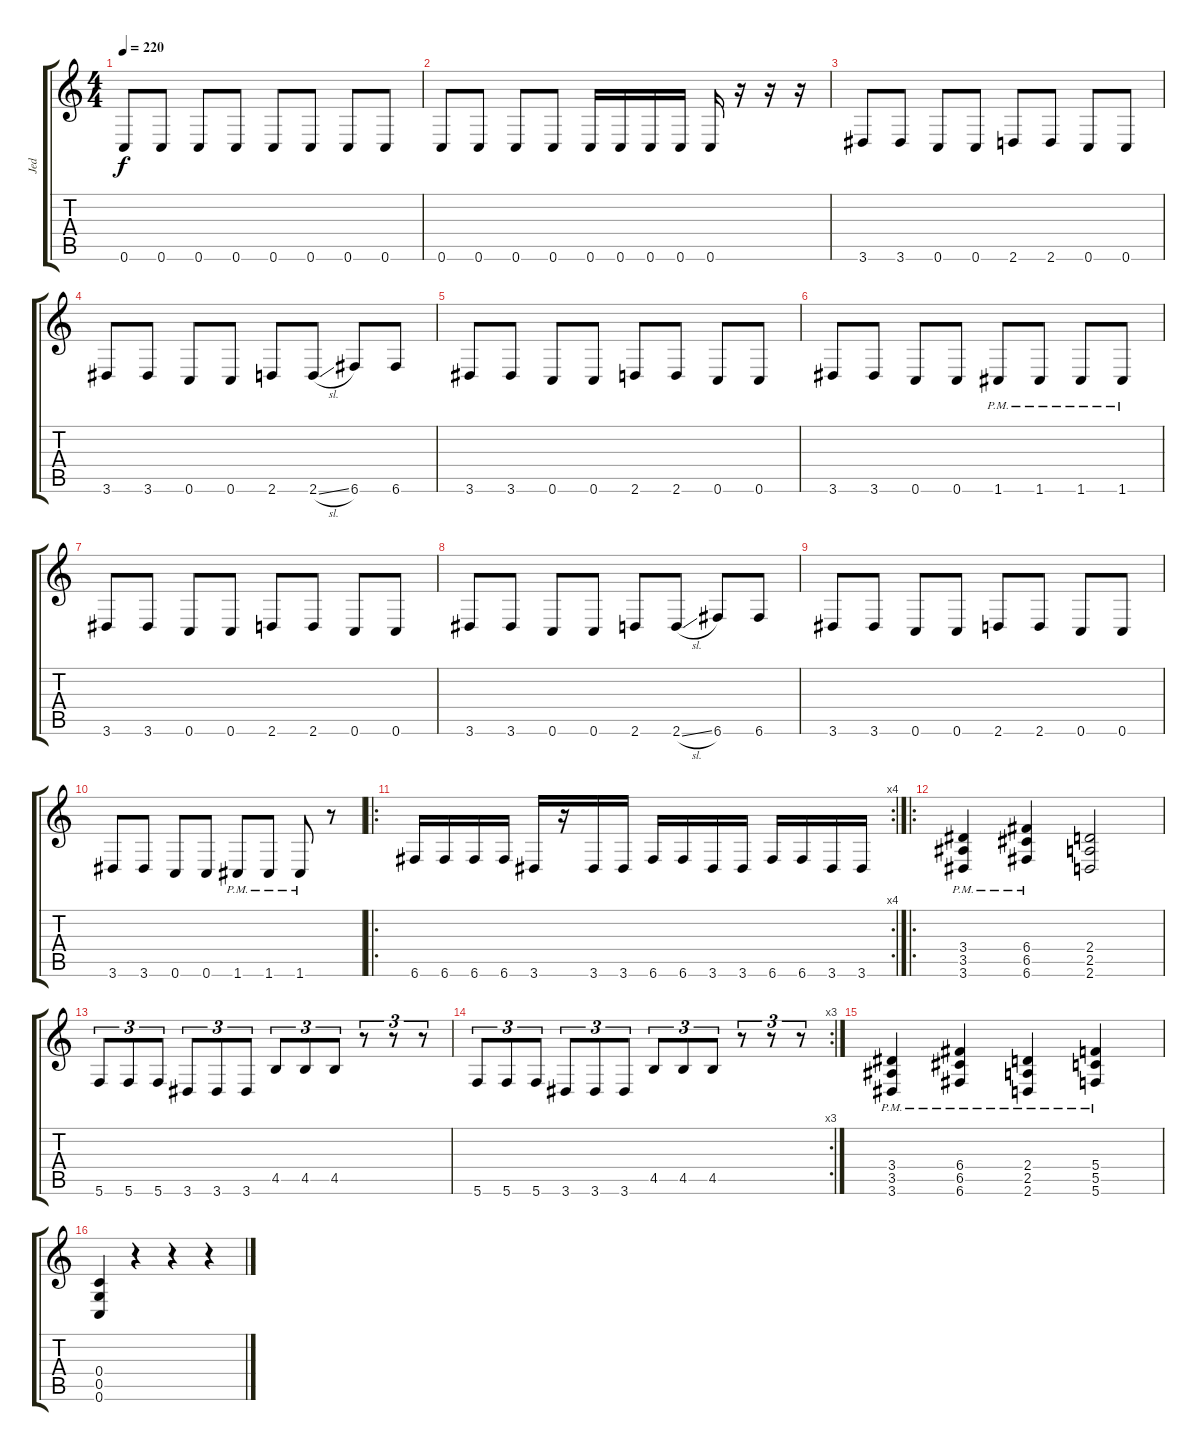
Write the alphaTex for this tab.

\track ("Jed" "Jed") {instrument distortionguitar}
\staff {score tabs}
\tuning (E4 C4 G3 C3 G2 C2) {hide}
\ts (4 4)
\tempo 220
\clef g2
\ks c
0.6.8{dy f} 0.6.8 0.6.8 0.6.8 0.6.8 0.6.8 0.6.8 0.6.8 |
0.6.8 0.6.8 0.6.8 0.6.8 0.6.16 0.6.16 0.6.16 0.6.16 0.6.16 r.16 r.16 r.16 |
3.6.8 3.6.8 0.6.8 0.6.8 2.6.8 2.6.8 0.6.8 0.6.8 |
3.6.8 3.6.8 0.6.8 0.6.8 2.6.8 2.6{sl}.8 6.6.8 6.6.8 |
3.6.8 3.6.8 0.6.8 0.6.8 2.6.8 2.6.8 0.6.8 0.6.8 |
3.6.8 3.6.8 0.6.8 0.6.8 1.6{pm}.8 1.6{pm}.8 1.6{pm}.8 1.6{pm}.8 |
3.6.8 3.6.8 0.6.8 0.6.8 2.6.8 2.6.8 0.6.8 0.6.8 |
3.6.8 3.6.8 0.6.8 0.6.8 2.6.8 2.6{sl}.8 6.6.8 6.6.8 |
3.6.8 3.6.8 0.6.8 0.6.8 2.6.8 2.6.8 0.6.8 0.6.8 |
3.6.8 3.6.8 0.6.8 0.6.8 1.6{pm}.8 1.6{pm}.8 1.6{pm}.8 r.8 |
\ro
\rc 4
6.6.16 6.6.16 6.6.16 6.6.16 3.6.16 r.16 3.6.16 3.6.16 6.6.16 6.6.16 3.6.16 3.6.16 6.6.16 6.6.16 3.6.16 3.6.16 |
\ro
(3.4{pm} 3.5{pm} 3.6{pm}).4 (6.4{pm} 6.5{pm} 6.6{pm}).4 (2.4 2.5 2.6).2 |
5.6.8{tu (3 2)} 5.6.8{tu (3 2)} 5.6.8{tu (3 2)} 3.6.8{tu (3 2)} 3.6.8{tu (3 2)} 3.6.8{tu (3 2)} 4.5.8{tu (3 2)} 4.5.8{tu (3 2)} 4.5.8{tu (3 2)} r.8{tu (3 2)} r.8{tu (3 2)} r.8{tu (3 2)} |
\rc 3
5.6.8{tu (3 2)} 5.6.8{tu (3 2)} 5.6.8{tu (3 2)} 3.6.8{tu (3 2)} 3.6.8{tu (3 2)} 3.6.8{tu (3 2)} 4.5.8{tu (3 2)} 4.5.8{tu (3 2)} 4.5.8{tu (3 2)} r.8{tu (3 2)} r.8{tu (3 2)} r.8{tu (3 2)} |
(3.4{pm} 3.5{pm} 3.6{pm}).4 (6.4{pm} 6.5{pm} 6.6{pm}).4 (2.4{pm} 2.5{pm} 2.6{pm}).4 (5.4{pm} 5.5{pm} 5.6{pm}).4 |
(0.4 0.5 0.6).4 r.4 r.4 r.4
